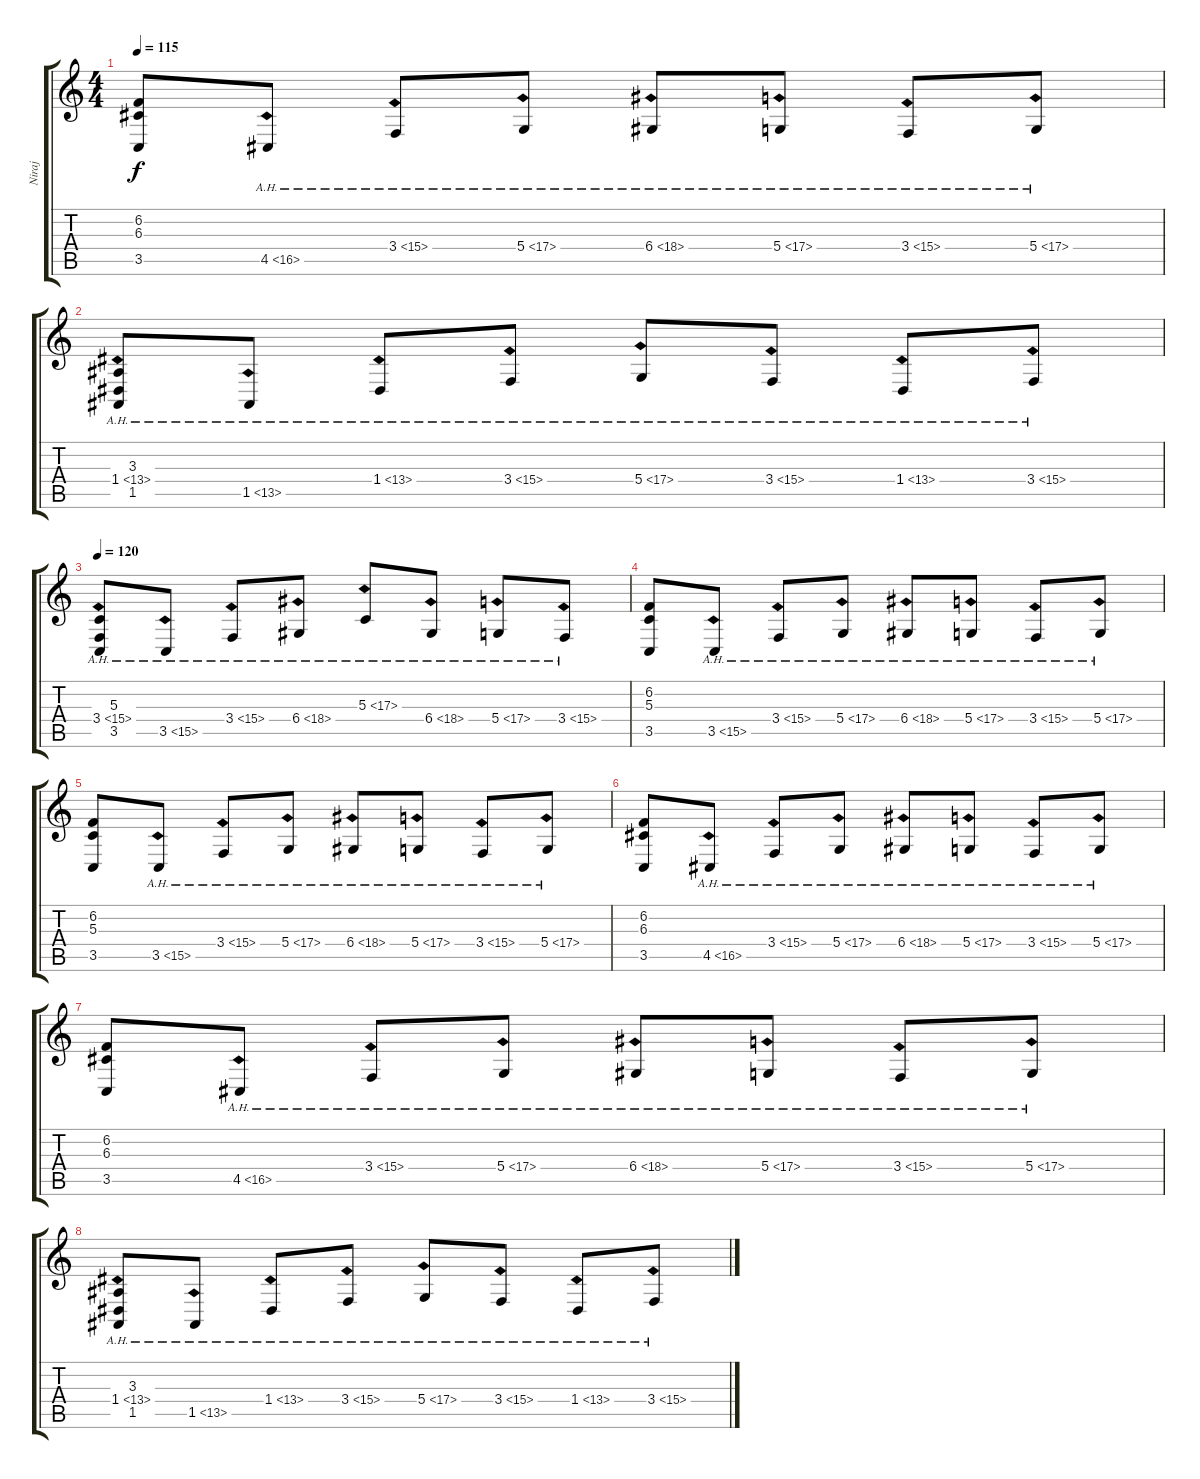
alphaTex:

\track ("Niraj" "Niraj") {instrument acousticgrandpiano}
\staff {score tabs}
\tuning (E4 B3 G3 D3 A2 D2) {hide}
\ts (4 4)
\tempo 115
\clef g2
\ks c
(6.2 6.3 3.5).8{dy f} 4.5{ah 12}.8 3.4{ah 12}.8 5.4{ah 12}.8 6.4{ah 12}.8 5.4{ah 12}.8 3.4{ah 12}.8 5.4{ah 12}.8 |
(3.3 1.4{ah 12} 1.5).8 1.5{ah 12}.8 1.4{ah 12}.8 3.4{ah 12}.8 5.4{ah 12}.8 3.4{ah 12}.8 1.4{ah 12}.8 3.4{ah 12}.8 |
\tempo 120
(5.3 3.4{ah 12} 3.5).8 3.5{ah 12}.8 3.4{ah 12}.8 6.4{ah 12}.8 5.3{ah 12}.8 6.4{ah 12}.8 5.4{ah 12}.8 3.4{ah 12}.8 |
(6.2 5.3 3.5).8 3.5{ah 12}.8 3.4{ah 12}.8 5.4{ah 12}.8 6.4{ah 12}.8 5.4{ah 12}.8 3.4{ah 12}.8 5.4{ah 12}.8 |
(6.2 5.3 3.5).8 3.5{ah 12}.8 3.4{ah 12}.8 5.4{ah 12}.8 6.4{ah 12}.8 5.4{ah 12}.8 3.4{ah 12}.8 5.4{ah 12}.8 |
(6.2 6.3 3.5).8 4.5{ah 12}.8 3.4{ah 12}.8 5.4{ah 12}.8 6.4{ah 12}.8 5.4{ah 12}.8 3.4{ah 12}.8 5.4{ah 12}.8 |
(6.2 6.3 3.5).8 4.5{ah 12}.8 3.4{ah 12}.8 5.4{ah 12}.8 6.4{ah 12}.8 5.4{ah 12}.8 3.4{ah 12}.8 5.4{ah 12}.8 |
(3.3 1.4{ah 12} 1.5).8 1.5{ah 12}.8 1.4{ah 12}.8 3.4{ah 12}.8 5.4{ah 12}.8 3.4{ah 12}.8 1.4{ah 12}.8 3.4{ah 12}.8
